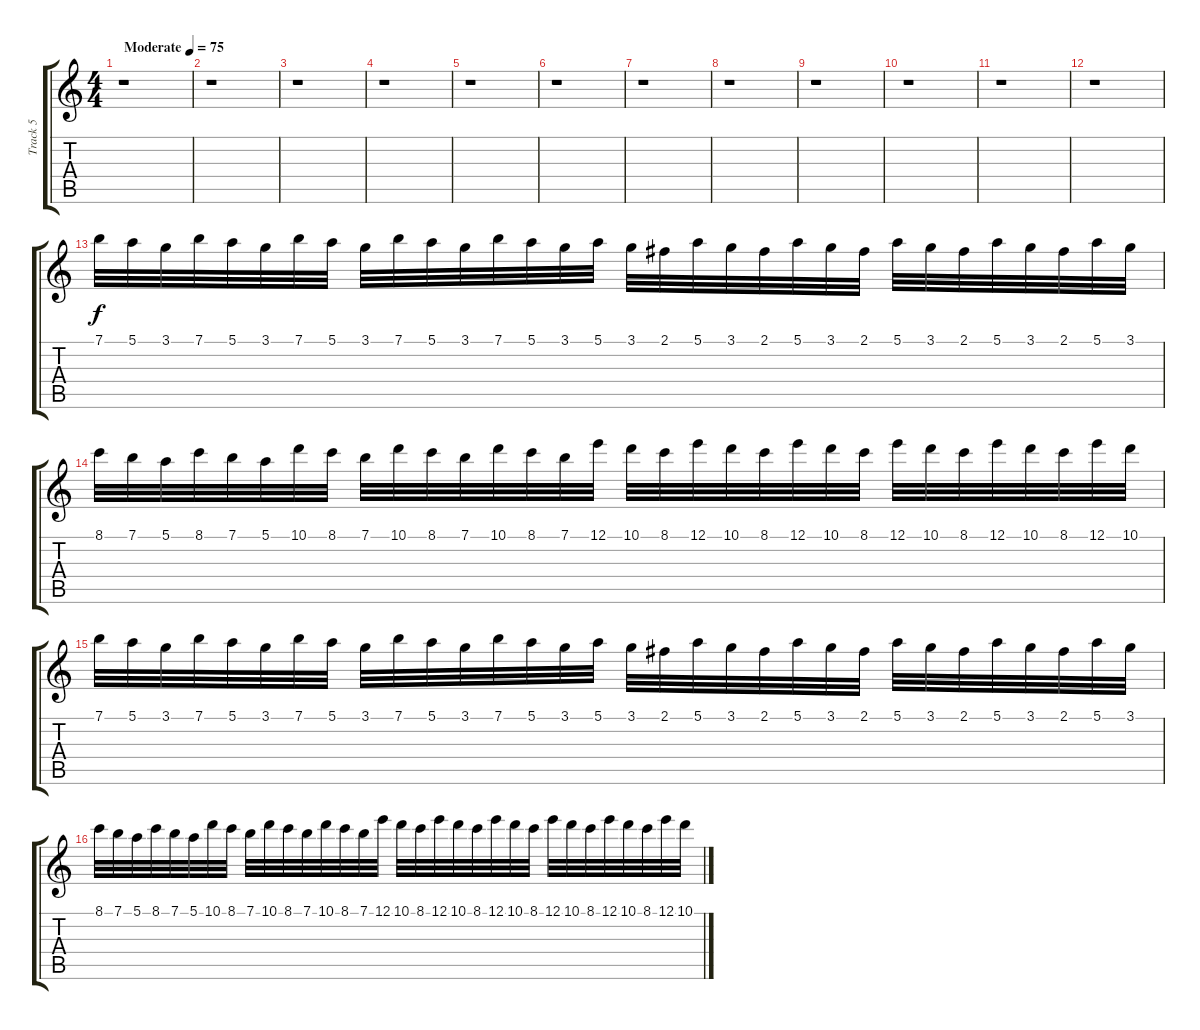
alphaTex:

\track ("Track 5" "Track 5") {instrument distortionguitar}
\staff {score tabs}
\tuning (E4 B3 G3 D3 A2 E2) {hide}
\ts (4 4)
\tempo (75 "Moderate")
\clef g2
\ks c
r.1{dy f instrument distortionguitar} |
r.1 |
r.1 |
r.1 |
r.1 |
r.1 |
r.1 |
r.1 |
r.1 |
r.1 |
r.1 |
r.1 |
7.1.32 5.1.32 3.1.32 7.1.32 5.1.32 3.1.32 7.1.32 5.1.32 3.1.32 7.1.32 5.1.32 3.1.32 7.1.32 5.1.32 3.1.32 5.1.32 3.1.32 2.1.32 5.1.32 3.1.32 2.1.32 5.1.32 3.1.32 2.1.32 5.1.32 3.1.32 2.1.32 5.1.32 3.1.32 2.1.32 5.1.32 3.1.32 |
8.1.32 7.1.32 5.1.32 8.1.32 7.1.32 5.1.32 10.1.32 8.1.32 7.1.32 10.1.32 8.1.32 7.1.32 10.1.32 8.1.32 7.1.32 12.1.32 10.1.32 8.1.32 12.1.32 10.1.32 8.1.32 12.1.32 10.1.32 8.1.32 12.1.32 10.1.32 8.1.32 12.1.32 10.1.32 8.1.32 12.1.32 10.1.32 |
7.1.32 5.1.32 3.1.32 7.1.32 5.1.32 3.1.32 7.1.32 5.1.32 3.1.32 7.1.32 5.1.32 3.1.32 7.1.32 5.1.32 3.1.32 5.1.32 3.1.32 2.1.32 5.1.32 3.1.32 2.1.32 5.1.32 3.1.32 2.1.32 5.1.32 3.1.32 2.1.32 5.1.32 3.1.32 2.1.32 5.1.32 3.1.32 |
8.1.32 7.1.32 5.1.32 8.1.32 7.1.32 5.1.32 10.1.32 8.1.32 7.1.32 10.1.32 8.1.32 7.1.32 10.1.32 8.1.32 7.1.32 12.1.32 10.1.32 8.1.32 12.1.32 10.1.32 8.1.32 12.1.32 10.1.32 8.1.32 12.1.32 10.1.32 8.1.32 12.1.32 10.1.32 8.1.32 12.1.32 10.1.32
